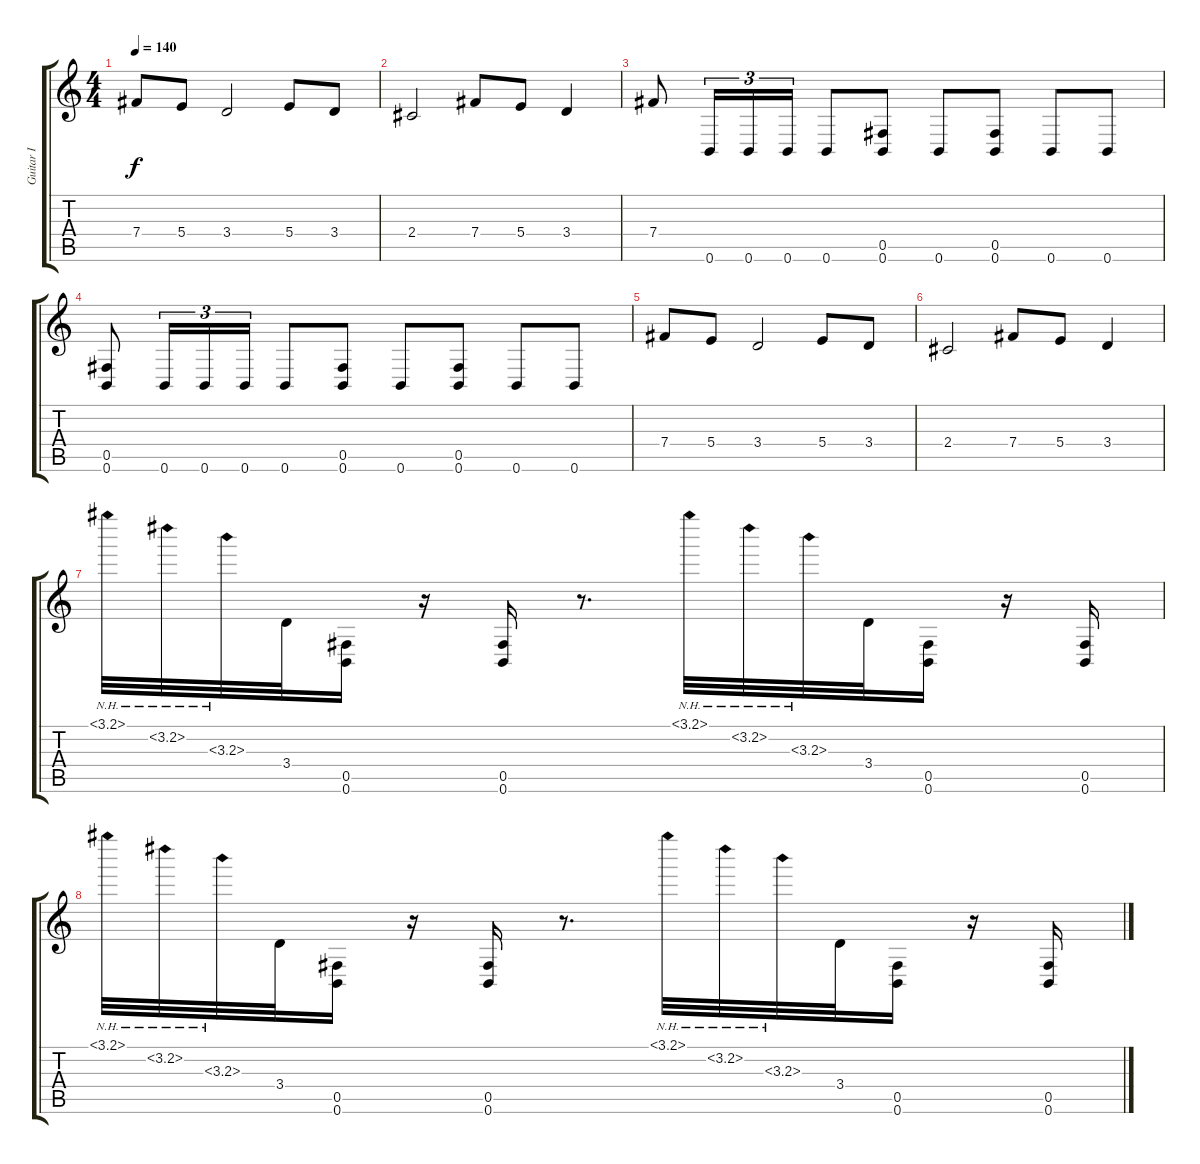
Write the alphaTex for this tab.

\track ("Guitar I" "Guitar I") {instrument distortionguitar}
\staff {score tabs}
\tuning (Db4 Ab3 E3 B2 Gb2 B1) {hide}
\ts (4 4)
\tempo 140
\clef g2
\ks c
7.4.8{dy f} 5.4.8 3.4.2 5.4.8 3.4.8 |
2.4.2 7.4.8 5.4.8 3.4.4 |
7.4.8 0.6.16{tu (3 2)} 0.6.16{tu (3 2)} 0.6.16{tu (3 2)} 0.6.8 (0.5 0.6).8 0.6.8 (0.5 0.6).8 0.6.8 0.6.8 |
(0.5 0.6).8 0.6.16{tu (3 2)} 0.6.16{tu (3 2)} 0.6.16{tu (3 2)} 0.6.8 (0.5 0.6).8 0.6.8 (0.5 0.6).8 0.6.8 0.6.8 |
7.4.8 5.4.8 3.4.2 5.4.8 3.4.8 |
2.4.2 7.4.8 5.4.8 3.4.4 |
3.1{nh}.32{instrument guitarharmonics} 3.2{nh}.32 3.3{nh}.32 3.4.32 (0.5 0.6).16{instrument distortionguitar} r.16 (0.5 0.6).16 r.8{d} 3.1{nh}.32{instrument guitarharmonics} 3.2{nh}.32 3.3{nh}.32 3.4.32 (0.5 0.6).16{instrument distortionguitar} r.16 (0.5 0.6).16 |
3.1{nh}.32{instrument guitarharmonics} 3.2{nh}.32 3.3{nh}.32 3.4.32 (0.5 0.6).16{instrument distortionguitar} r.16 (0.5 0.6).16 r.8{d} 3.1{nh}.32{instrument guitarharmonics} 3.2{nh}.32 3.3{nh}.32 3.4.32 (0.5 0.6).16{instrument distortionguitar} r.16 (0.5 0.6).16
